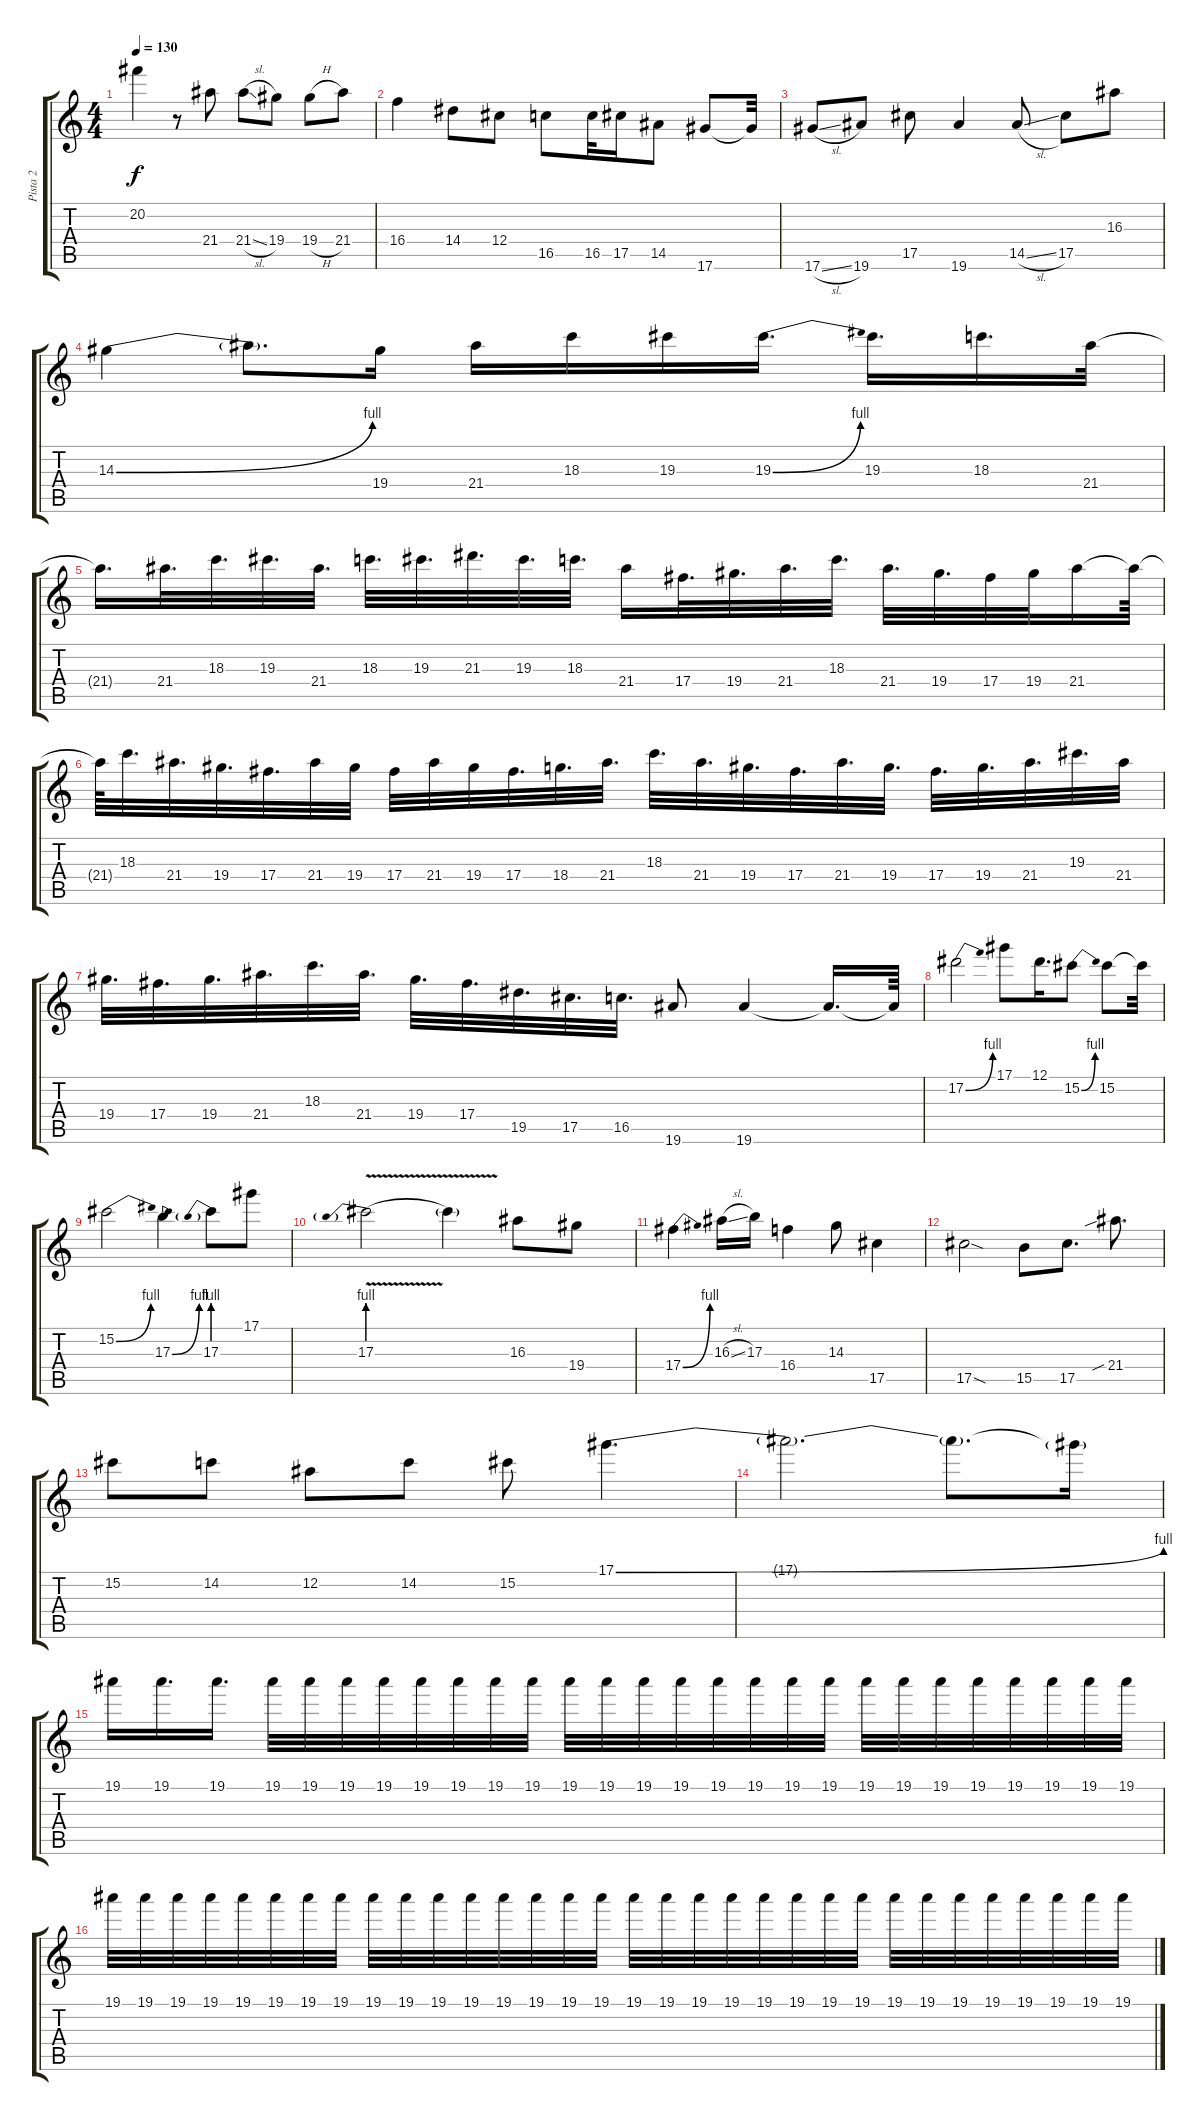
\track ("Pista 2" "Pista 2") {instrument overdrivenguitar}
\staff {score tabs}
\tuning (Eb4 Bb3 Gb3 Db3 Ab2 Eb2) {hide}
\ts (4 4)
\tempo 130
\clef g2
\ks c
20.2{t}.4{dy f} r.8 21.4.8 21.4{sl}.8 19.4.8 19.4{h}.8 21.4.8 |
16.4.4 14.4.8 12.4.8 16.5.8 16.5.32 17.5.16 14.5.8 17.6.8 17.6{t}.32 |
17.6{sl}.8 19.6.8 17.5.8 19.6.4 14.5{sl}.8 17.5.8 16.3.8 |
14.3{be (bend 0 0 60 4)}.4 14.3{t}.8{d} 19.4.16 21.4.16 18.3.16 19.3.16 19.3{be (bend 0 0 60 4)}.16{d} 19.3.16{d} 18.3.16{d} 21.4.32 |
21.4{t}.16{d} 21.4.32{d} 18.3.32{d} 19.3.32{d} 21.4.32{d} 18.3.32{d} 19.3.32{d} 21.3.32{d} 19.3.32{d} 18.3.32{d} 21.4.16 17.4.32{d} 19.4.32{d} 21.4.32{d} 18.3.32{d} 21.4.32{d} 19.4.32{d} 17.4.32 19.4.32 21.4.16 21.4{t}.64 |
21.4{t}.64 18.3.32{d} 21.4.32{d} 19.4.32{d} 17.4.32{d} 21.4.32 19.4.32 17.4.32 21.4.32 19.4.32 17.4.32{d} 18.4.32{d} 21.4.32{d} 18.3.32{d} 21.4.32{d} 19.4.32{d} 17.4.32{d} 21.4.32{d} 19.4.32{d} 17.4.32{d} 19.4.32{d} 21.4.32{d} 19.3.32{d} 21.4.32 |
19.4.32{d} 17.4.32{d} 19.4.32{d} 21.4.32{d} 18.3.32{d} 21.4.32{d} 19.4.32{d} 17.4.32{d} 19.5.32{d} 17.5.32{d} 16.5.32{d} 19.6.8 19.6.4 19.6{t}.16{d} 19.6{t}.64 |
17.2{be (bend 0 0 60 4)}.2 17.1.8 12.1.16{d} 15.2{be (bend 0 0 60 4)}.8 15.2.8 15.2{t}.32 |
15.2{be (bend 0 0 60 4)}.2 17.3{be (bend 0 0 60 4)}.4 17.3{be (prebend 0 4 60 4)}.8 17.1.8 |
17.3{be (prebend 0 4 60 4) v}.2 17.3{t}.4 16.3.8 19.4.8 |
17.4{be (bend 0 0 60 4)}.4 16.3{sl}.16 17.3.16 16.4.4 14.3.8 17.5.4 |
17.5{sod}.2 15.5.8 17.5.8{d} 21.4{sib}.8{d} |
15.2.8 14.2.8 12.2.8 14.2.8 15.2.8 17.1{be (bend 0 0 60 4)}.4{d} |
17.1{t}.2{d} 17.1{t}.8{d} 17.1{t}.16 |
19.1.16 19.1.16{d} 19.1.16{d} 19.1.32 19.1.32 19.1.32 19.1.32 19.1.32 19.1.32 19.1.32 19.1.32 19.1.32 19.1.32 19.1.32 19.1.32 19.1.32 19.1.32 19.1.32 19.1.32 19.1.32 19.1.32 19.1.32 19.1.32 19.1.32 19.1.32 19.1.32 19.1.32 |
19.1.32 19.1.32 19.1.32 19.1.32 19.1.32 19.1.32 19.1.32 19.1.32 19.1.32 19.1.32 19.1.32 19.1.32 19.1.32 19.1.32 19.1.32 19.1.32 19.1.32 19.1.32 19.1.32 19.1.32 19.1.32 19.1.32 19.1.32 19.1.32 19.1.32 19.1.32 19.1.32 19.1.32 19.1.32 19.1.32 19.1.32 19.1.32
